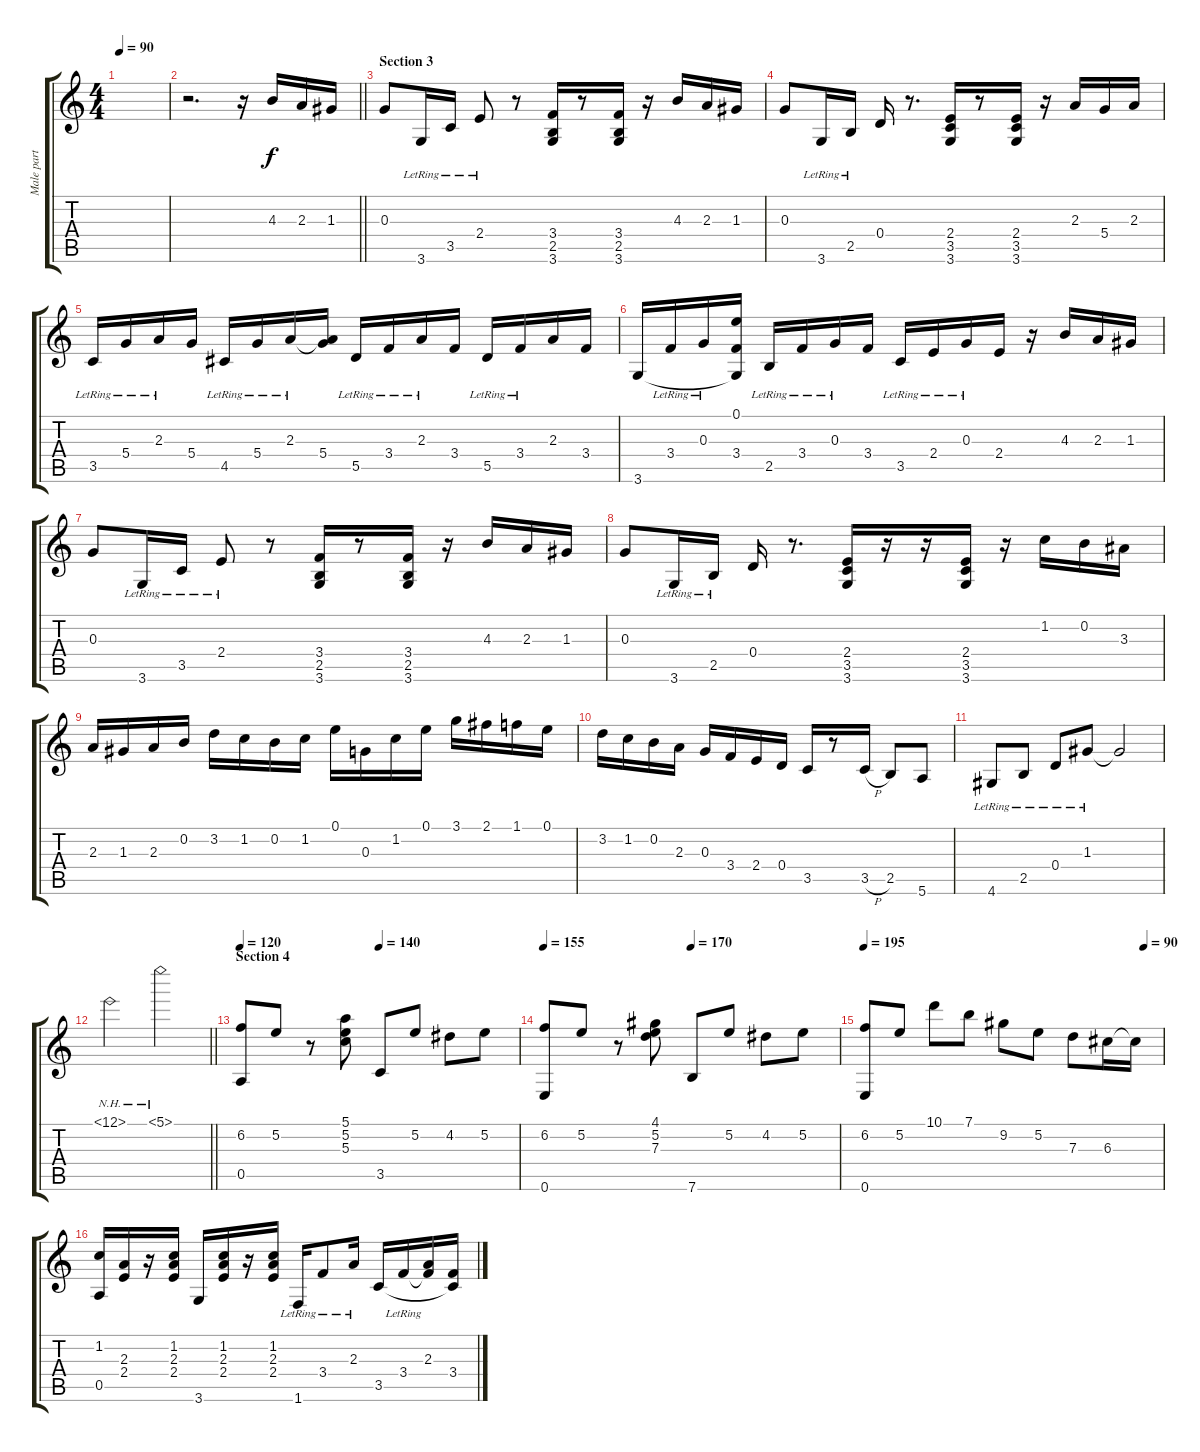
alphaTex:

\track ("Male part" "Male part") {instrument acousticguitarnylon}
\staff {score tabs}
\tuning (E4 B3 G3 D3 A2 E2) {hide}
\ts (4 4)
\tempo 90
\clef g2
\ks c
|
\barLineRight lightlight
r.2{d} r.16 4.3.16 2.3.16 1.3.16 |
\section ("" "Section 3")
0.3.8 3.6{lr}.16 3.5{lr}.16 2.4{lr}.8 r.8 (3.4 2.5 3.6).16 r.8 (3.4 2.5 3.6).16 r.16 4.3.16 2.3.16 1.3.16 |
0.3.8 3.6{lr}.16 2.5{lr}.16 0.4.16 r.8{d} (2.4 3.5 3.6).16 r.8 (2.4 3.5 3.6).16 r.16 2.3.16 5.4.16 2.3.16 |
3.5{lr}.16 5.4{lr}.16 2.3{lr}.16 5.4.16 4.5{lr}.16 5.4{lr}.16 2.3{lr}.16 (2.3{t} 5.4).16 5.5{lr}.16 3.4{lr}.16 2.3{lr}.16 3.4.16 5.5{lr}.16 3.4{lr}.16 2.3.16 3.4.16 |
3.6.16 3.4{lr}.16 0.3{lr}.16 (0.1 3.4 3.6{t}).16 2.5{lr}.16 3.4{lr}.16 0.3{lr}.16 3.4.16 3.5{lr}.16 2.4{lr}.16 0.3{lr}.16 2.4.16 r.16 4.3.16 2.3.16 1.3.16 |
0.3.8 3.6{lr}.16 3.5{lr}.16 2.4{lr}.8 r.8 (3.4 2.5 3.6).16 r.8 (3.4 2.5 3.6).16 r.16 4.3.16 2.3.16 1.3.16 |
0.3.8 3.6{lr}.16 2.5{lr}.16 0.4.16 r.8{d} (2.4 3.5 3.6).16 r.16 r.16 (2.4 3.5 3.6).16 r.16 1.2.16 0.2.16 3.3.16 |
2.3.16 1.3.16 2.3.16 0.2.16 3.2.16 1.2.16 0.2.16 1.2.16 0.1.16 0.3.16 1.2.16 0.1.16 3.1.16 2.1.16 1.1.16 0.1.16 |
3.2.16 1.2.16 0.2.16 2.3.16 0.3.16 3.4.16 2.4.16 0.4.16 3.5.16 r.8 3.5{h}.16 2.5.8 5.6.8 |
4.6{lr}.8 2.5{lr}.8 0.4{lr}.8 1.3{lr}.8 1.3{t}.2 |
\barLineRight lightlight
12.1{nh}.2 5.1{nh}.2 |
\section ("" "Section 4")
\tempo 120
\tempo (140 0.5)
(6.2 0.5).8 5.2.8 r.8 (5.1 5.2 5.3).8 3.5.8 5.2.8 4.2.8 5.2.8 |
\tempo 155
\tempo (170 0.5)
(6.2 0.6).8 5.2.8 r.8 (4.1 5.2 7.3).8 7.6.8 5.2.8 4.2.8 5.2.8 |
\tempo 195
\tempo (90 0.9375)
(6.2 0.6).8 5.2.8 10.1.8 7.1.8 9.2.8 5.2.8 7.3.8 6.3.16 6.3{t}.16 |
(1.2 0.5).16 (2.3 2.4).16 r.16 (1.2 2.3 2.4).16 3.6.16 (1.2 2.3 2.4).16 r.16 (1.2 2.3 2.4).16 1.6{lr}.16 3.4{lr}.8 2.3{lr}.16 3.5.16 3.4{lr}.16 (2.3 3.4{t}).16 (3.4 3.5{t}).16
